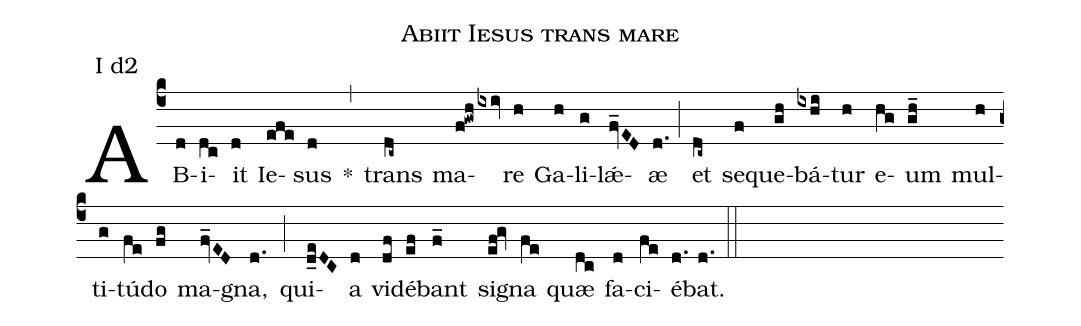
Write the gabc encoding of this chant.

name: Abiit Iesus trans mare;
annotation: I d2;
mode: 1;
%%
(c4)
AB(d)i(dc)it(d) Ie(efe)sus(d) *(,)
trans(dc~) ma(f!gwh/ixiv)re(h) Ga(h)li(g)lǽ(fv_ED)æ(d.) (;)
et(dc~) se(f)que(gh)bá(ixhi)tur(h) e(hg)um(gh_) mul(h)ti(g)tú(fe)do(fg) ma(fv_ED)gna,(d.) (;)
qui(d_eDC)a(d) vi(df)dé(ef)bant(f_) si(ef!gv)gna(fe) quæ(dc) fa(d)ci(fe)é(d.)bat.(d.) (::)
